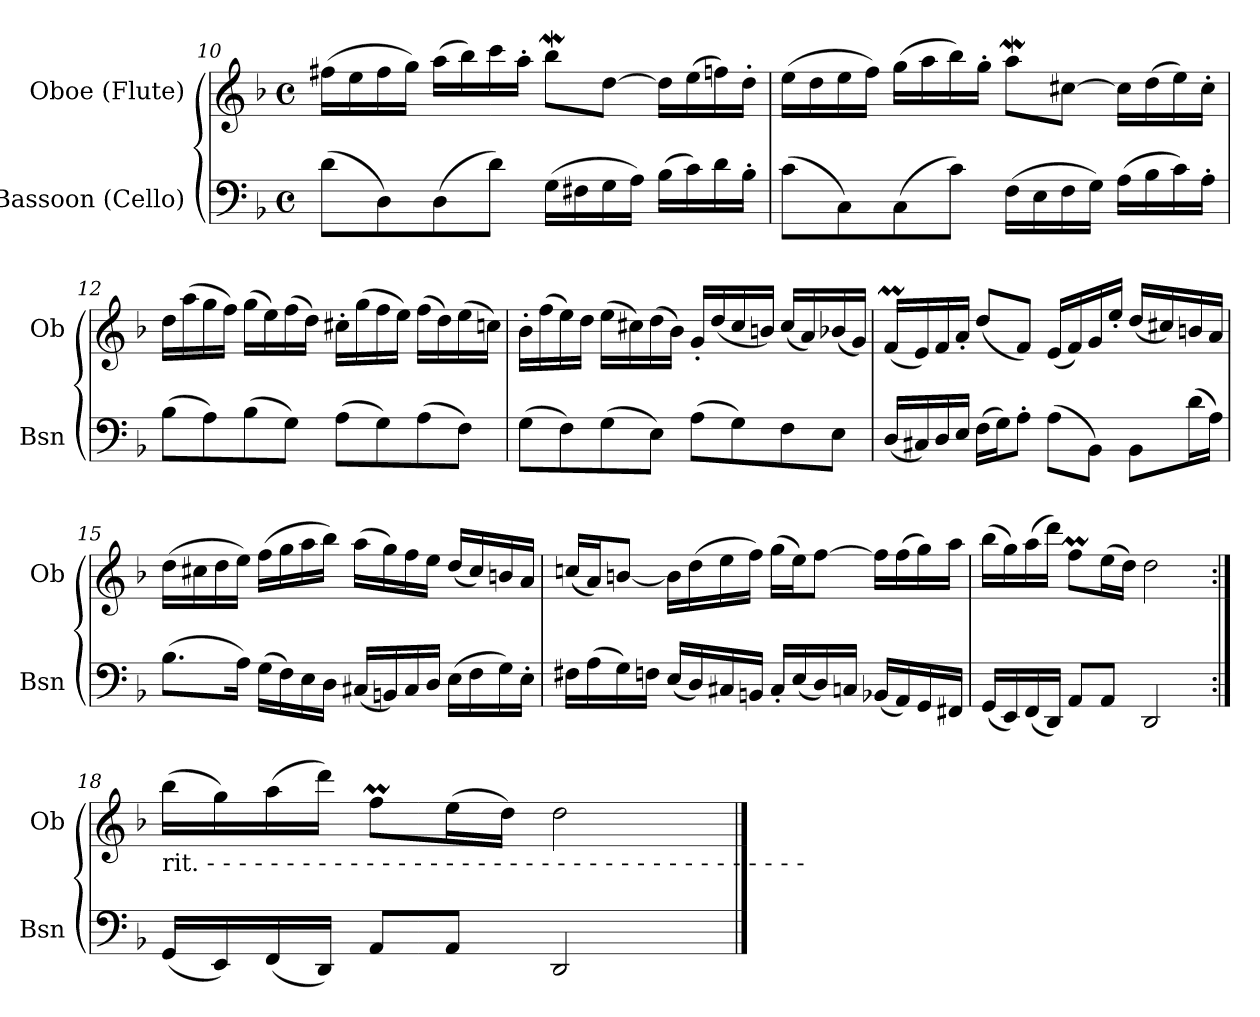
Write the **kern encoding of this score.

**kern	**kern
*part2	*part1
*staff2	*staff1
*I"Bassoon (Cello)	*I"Oboe (Flute)
*I'Bsn	*I'Ob
*clefF4	*clefG2
*k[b-]	*k[b-]
*F:	*F:
*M4/4	*M4/4
*met(c)	*met(c)
=10	=10
(>8d\L	(>16ff#X\LL
.	16ee\
8D\)	16ff#\
.	16gg\JJ)
(>8D\	(>16aa\LL
.	16bb-\)
8d\J)	16ccc\
.	16aa'\JJ
(>16G\LL	8bb-w\L
16F#X\	.
16G\	[8dd\J
16A\JJ)	.
(>16B-\LL	16dd\LL]
16c\)	(>16ee\
16d\	16ffn\)
16B-'\JJ	16dd'\JJ
!!LO:LB:g=z
=11	=11
(>8c\L	(>16ee\LL
.	16dd\
8C\)	16ee\
.	16ff\JJ)
(>8C\	(>16gg\LL
.	16aa\
8c\J)	16bb-\)
.	16gg'\JJ
(>16F\LL	8aaW\L
16E\	.
16F\	[8cc#X\J
16G\JJ)	.
(>16A\LL	16cc#\LL]
16B-\	(>16dd\
16c\)	16ee\)
16A'\JJ	16cc#'\JJ
=12	=12
(>8B-\L	16dd\LL
.	(>16aa\
8A\)	16gg\
.	16ff\JJ)
(>8B-\	(>16gg\LL
.	16ee\)
8G\J)	(>16ff\
.	16dd\JJ)
(>8A\L	16cc#X'\LL
.	(>16gg\
8G\)	16ff\
.	16ee\JJ)
(>8A\	(>16ff\LL
.	16dd\)
8F\J)	(>16ee\
.	16ccn\JJ)
!!LO:LB:g=z
=13	=13
(>8G\L	16b-'\LL
.	(>16ff\
8F\)	16ee\)
.	16dd\JJ
(>8G\	(>16ee\LL
.	16cc#X\)
8E\J)	(>16dd\
.	16b-\JJ)
(>8A\L	16g'/LL
.	(<16dd/
8G\)	16cc#/
.	16bn/JJ)
8F\	(<16cc#/LL
.	16a/)
8E\J	(<16b-X/
.	16g/JJ)
=14	=14
(<16D/LL	(<16fM/LL
16C#X/)	16e/)
16D/	16f/
16E/JJ	16a'/JJ
(>16F\LL	(<8dd/L
16G\J)	.
8A'\J	8f/J)
(>8A\L	(<16e/LL
.	16f/)
8BB-\J)	16g/
.	16ee'/JJ
8BB-\L	(<16dd/LL
.	16cc#X/)
(>16d\L	16bn/
16A\JJ)	16a/JJ
!!LO:LB:g=z
=15	=15
(>8.B-\L	(>16dd\LL
.	16cc#X\
.	16dd\
16A\Jk)	16ee\JJ)
(>16G\LL	(>16ff\LL
16F\)	16gg\
16E\	16aa\
16D\JJ	16bb-\JJ)
(<16C#X/LL	(>16aa\LL
16BBn/)	16gg\)
16C#/	16ff\
16D/JJ	16ee\JJ
(>16E\LL	(<16dd/LL
16F\	16cc#/)
16G\)	16bn/
16E'\JJ	16a/JJ
=16	=16
16F#X\LL	(<16ccn/LL
(>16A\	16a/J)
16G\)	[8bn/J
16Fn\JJ	.
(<16E/LL	16b\LL]
16D/)	(>16dd\
16C#X/	16ee\
16BBn/JJ	16ff\JJ)
16C#'/LL	(>16gg\LL
(<16E/	16ee\J)
16D/)	[8ff\J
16Cn/JJ	.
(<16BB-X/LL	16ff\LL]
16AA/)	(>16ff\
16GG/	16gg\)
16FF#X/JJ	16aa\JJ
!!LO:LB:g=z
=17	=17
(<16GG/LL	(>16bb-\LL
16EE/)	16gg\)
(<16FF/	(>16aa\
16DD/JJ)	16ddd\JJ)
8AA/L	8ffM\L
8AA/J	(>16ee\L
.	16dd\JJ)
2DD/	2dd\
=18:|!	=18:|!
*	*MM60
!	!LO:TX:b:t=rit. - - - - - - - - - - - - - - - - - - - - - - - - - - - - - - - - - - - - - -
(<16GG/LL	(>16bb-\LL
16EE/)	16gg\)
(<16FF/	(>16aa\
16DD/JJ)	16ddd\JJ)
8AA/L	8ffM\L
8AA/J	(>16ee\L
.	16dd\JJ)
2DD/	2dd\
==	==
*-	*-
